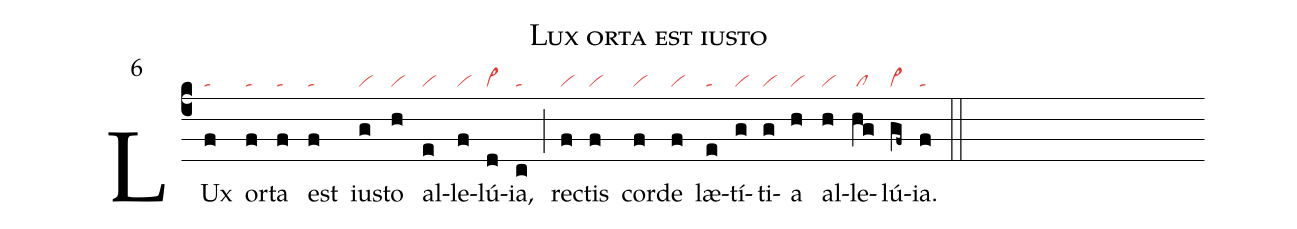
name: Lux orta est iusto;
mode: 6;
nabc-lines: 1;
%%
(c4)
LUx(f|ta) or(f|ta)ta(f|ta) est(f|ta) iu(g|vi)sto(h|vi) al(e|vi)le(f|vi)lú(d|vi>)ia,(c|ta) (;)
re(f|vi)ctis(f|vi) cor(f|vi)de(f|vi) læ(e|ta)tí(g|vi)ti(g|vi)a(h|vi) al(h|vi)le(hg|/cl)lú(gf~|cl~)ia.(f|ta) (::)
